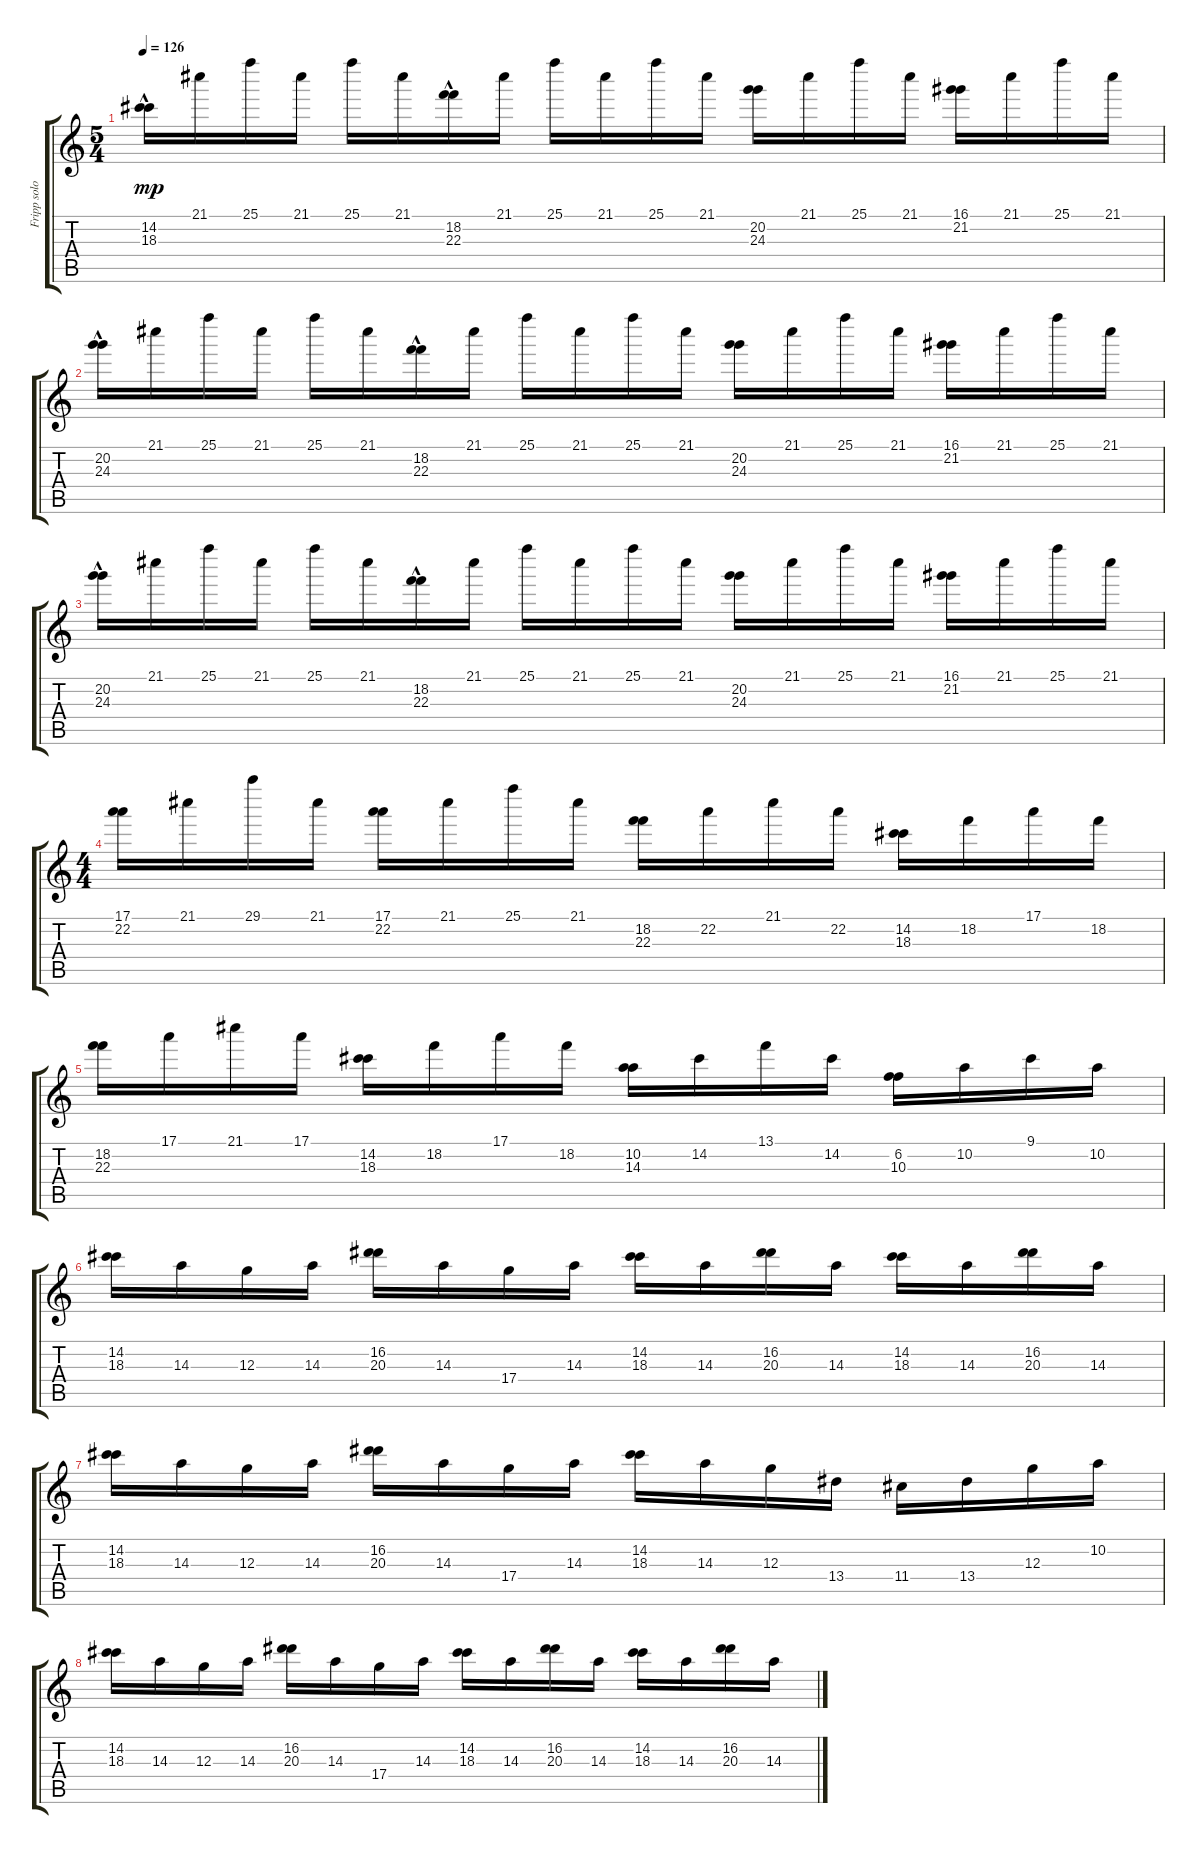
\track ("Fripp solo" "Fripp solo") {instrument acousticguitarsteel}
\staff {score tabs}
\tuning (E4 B3 G3 D3 A2 E2) {hide}
\ts (5 4)
\tempo 126
\clef g2
\ks c
(14.2{hac} 18.3{hac}).16{dy mp} 21.1.16 25.1.16 21.1.16 25.1.16 21.1.16 (18.2{hac} 22.3{hac}).16 21.1.16 25.1.16 21.1.16 25.1.16 21.1.16 (20.2 24.3).16 21.1.16 25.1.16 21.1.16 (16.1 21.2).16 21.1.16 25.1.16 21.1.16 |
(20.2{hac} 24.3{hac}).16 21.1.16 25.1.16 21.1.16 25.1.16 21.1.16 (18.2{hac} 22.3{hac}).16 21.1.16 25.1.16 21.1.16 25.1.16 21.1.16 (20.2 24.3).16 21.1.16 25.1.16 21.1.16 (16.1 21.2).16 21.1.16 25.1.16 21.1.16 |
(20.2{hac} 24.3{hac}).16 21.1.16 25.1.16 21.1.16 25.1.16 21.1.16 (18.2{hac} 22.3{hac}).16 21.1.16 25.1.16 21.1.16 25.1.16 21.1.16 (20.2 24.3).16 21.1.16 25.1.16 21.1.16 (16.1 21.2).16 21.1.16 25.1.16 21.1.16 |
\ts (4 4)
(17.1 22.2).16 21.1.16 29.1.16 21.1.16 (17.1 22.2).16 21.1.16 25.1.16 21.1.16 (18.2 22.3).16 22.2.16 21.1.16 22.2.16 (14.2 18.3).16 18.2.16 17.1.16 18.2.16 |
(18.2 22.3).16 17.1.16 21.1.16 17.1.16 (14.2 18.3).16 18.2.16 17.1.16 18.2.16 (10.2 14.3).16 14.2.16 13.1.16 14.2.16 (6.2 10.3).16 10.2.16 9.1.16 10.2.16 |
(14.2 18.3).16 14.3.16 12.3.16 14.3.16 (16.2 20.3).16 14.3.16 17.4.16 14.3.16 (14.2 18.3).16 14.3.16 (16.2 20.3).16 14.3.16 (14.2 18.3).16 14.3.16 (16.2 20.3).16 14.3.16 |
(14.2 18.3).16 14.3.16 12.3.16 14.3.16 (16.2 20.3).16 14.3.16 17.4.16 14.3.16 (14.2 18.3).16 14.3.16 12.3.16 13.4.16 11.4.16 13.4.16 12.3.16 10.2.16 |
(14.2 18.3).16 14.3.16 12.3.16 14.3.16 (16.2 20.3).16 14.3.16 17.4.16 14.3.16 (14.2 18.3).16 14.3.16 (16.2 20.3).16 14.3.16 (14.2 18.3).16 14.3.16 (16.2 20.3).16 14.3.16
